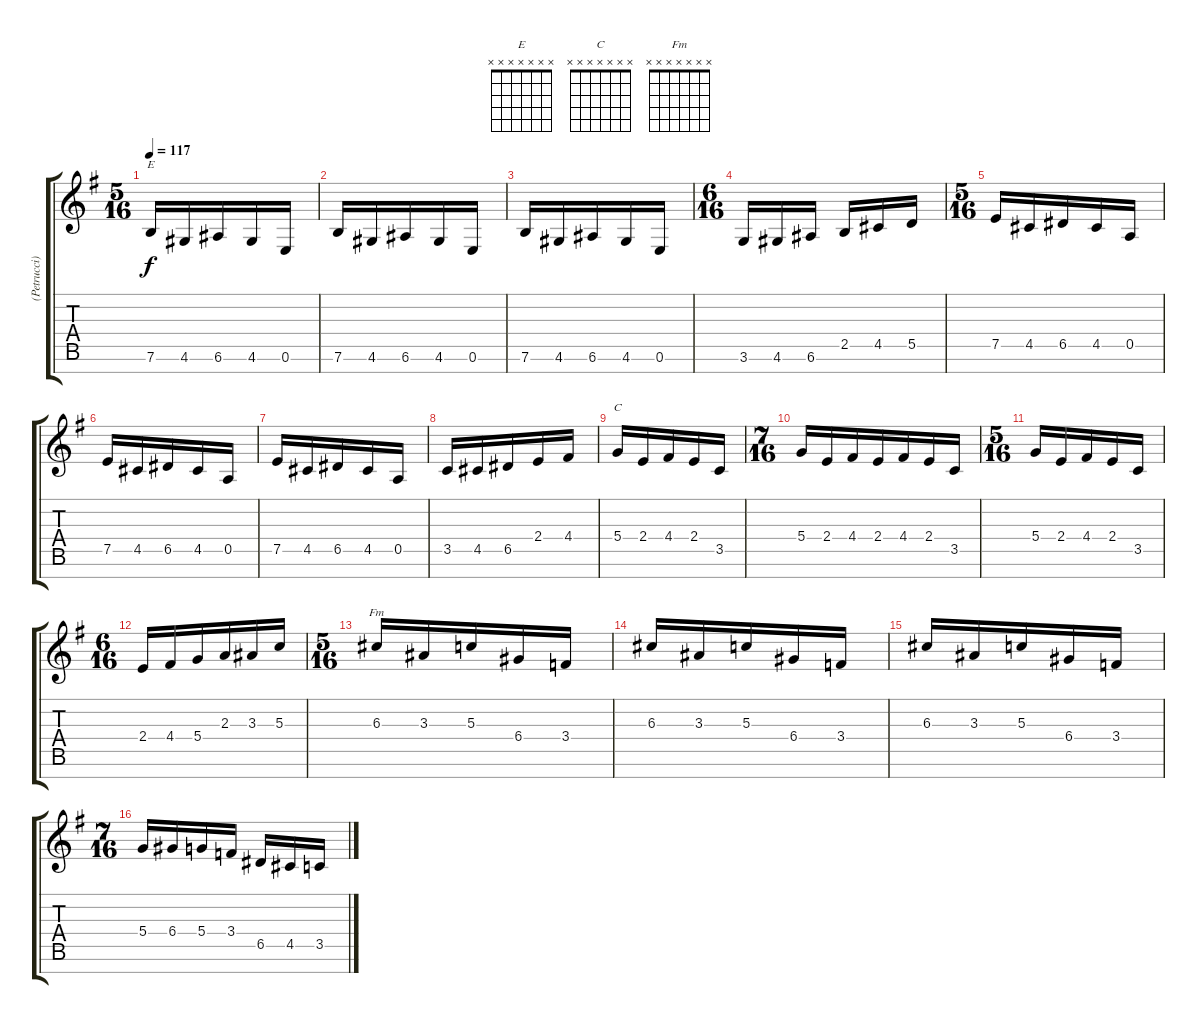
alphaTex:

\track ("(Petrucci) Elec. Gtr. 2" "(Petrucci)") {instrument distortionguitar}
\staff {score tabs}
\tuning (E4 B3 G3 D3 A2 E2 B1) {hide}
\chord ("E" x x x x x x x)
\chord ("C" x x x x x x x)
\chord ("Fm" x x x x x x x)
\ts (5 16)
\tempo 117
\clef g2
\ks eminor
7.6.16{ch "E" dy f beam merge} 4.6.16{beam merge} 6.6.16{beam merge} 4.6.16{beam merge} 0.6.16 |
7.6.16{beam merge} 4.6.16{beam merge} 6.6.16{beam merge} 4.6.16{beam merge} 0.6.16 |
7.6.16{beam merge} 4.6.16{beam merge} 6.6.16{beam merge} 4.6.16{beam merge} 0.6.16 |
\ts (6 16)
3.6.16 4.6.16 6.6.16 2.5.16 4.5.16 5.5.16 |
\ts (5 16)
7.5.16{beam merge} 4.5.16{beam merge} 6.5.16{beam merge} 4.5.16{beam merge} 0.5.16 |
7.5.16{beam merge} 4.5.16{beam merge} 6.5.16{beam merge} 4.5.16{beam merge} 0.5.16 |
7.5.16{beam merge} 4.5.16{beam merge} 6.5.16{beam merge} 4.5.16{beam merge} 0.5.16 |
3.5.16{beam merge} 4.5.16{beam merge} 6.5.16{beam merge} 2.4.16{beam merge} 4.4.16 |
5.4.16{ch "C" beam merge} 2.4.16{beam merge} 4.4.16{beam merge} 2.4.16{beam merge} 3.5.16 |
\ts (7 16)
5.4.16{beam merge} 2.4.16{beam merge} 4.4.16{beam merge} 2.4.16{beam merge} 4.4.16{beam merge} 2.4.16{beam merge} 3.5.16 |
\ts (5 16)
5.4.16{beam merge} 2.4.16{beam merge} 4.4.16{beam merge} 2.4.16{beam merge} 3.5.16 |
\ts (6 16)
2.4.16 4.4.16 5.4.16{beam merge} 2.3.16 3.3.16 5.3.16 |
\ts (5 16)
6.3.16{ch "Fm" beam merge} 3.3.16{beam merge} 5.3.16{beam merge} 6.4.16{beam merge} 3.4.16 |
6.3.16{beam merge} 3.3.16{beam merge} 5.3.16{beam merge} 6.4.16{beam merge} 3.4.16 |
6.3.16{beam merge} 3.3.16{beam merge} 5.3.16{beam merge} 6.4.16{beam merge} 3.4.16 |
\ts (7 16)
5.4.16{beam merge} 6.4.16{beam merge} 5.4.16{beam merge} 3.4.16{beam split} 6.5.16{beam merge} 4.5.16{beam merge} 3.5.16
